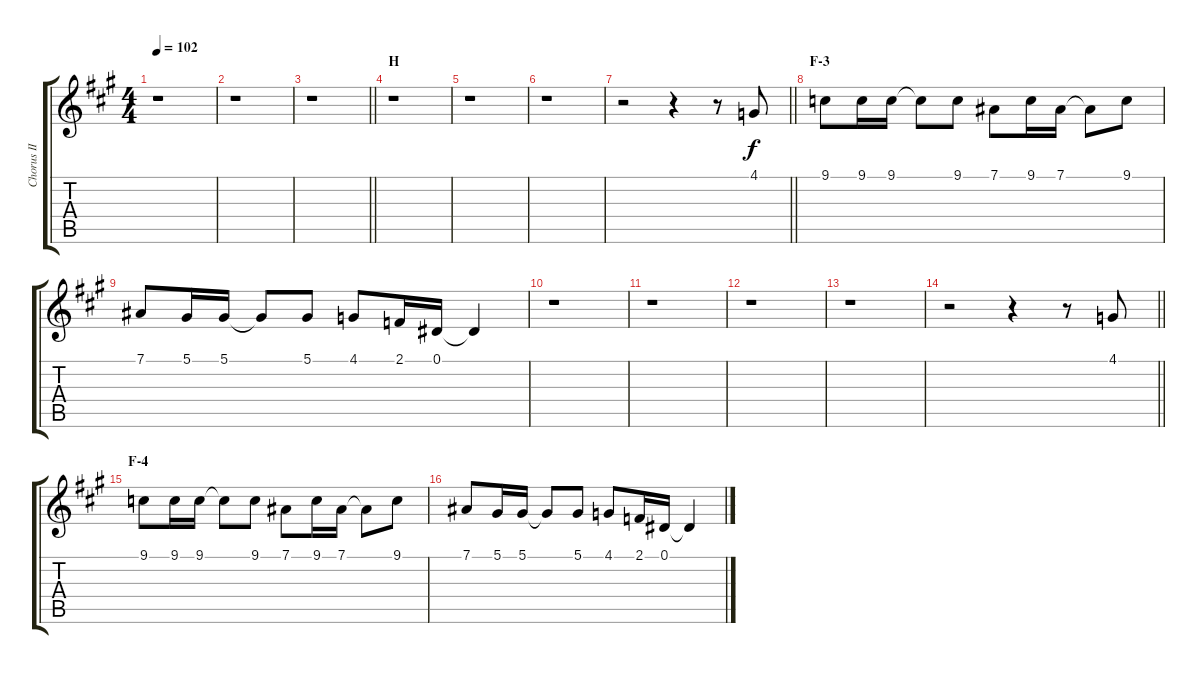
\track ("Chorus II" "Chorus II") {instrument voiceoohs}
\staff {score tabs}
\tuning (Eb4 Bb3 Gb3 Db3 Ab2 Eb2) {hide}
\ts (4 4)
\tempo 102
\clef g2
\ks a
r.1{dy f} |
r.1 |
\barLineRight lightlight
r.1 |
\section ("" "H")
r.1 |
r.1 |
r.1 |
\barLineRight lightlight
r.2 r.4 r.8 4.1.8 |
\section ("" "F-3")
9.1.8 9.1.16 9.1.16 9.1{t}.8 9.1.8 7.1.8 9.1.16 7.1.16 7.1{t}.8 9.1.8 |
7.1.8 5.1.16 5.1.16 5.1{t}.8 5.1.8 4.1.8 2.1.16 0.1.16 0.1{t}.4 |
r.1 |
r.1 |
r.1 |
r.1 |
\barLineRight lightlight
r.2 r.4 r.8 4.1.8 |
\section ("" "F-4")
9.1.8 9.1.16 9.1.16 9.1{t}.8 9.1.8 7.1.8 9.1.16 7.1.16 7.1{t}.8 9.1.8 |
7.1.8 5.1.16 5.1.16 5.1{t}.8 5.1.8 4.1.8 2.1.16 0.1.16 0.1{t}.4
